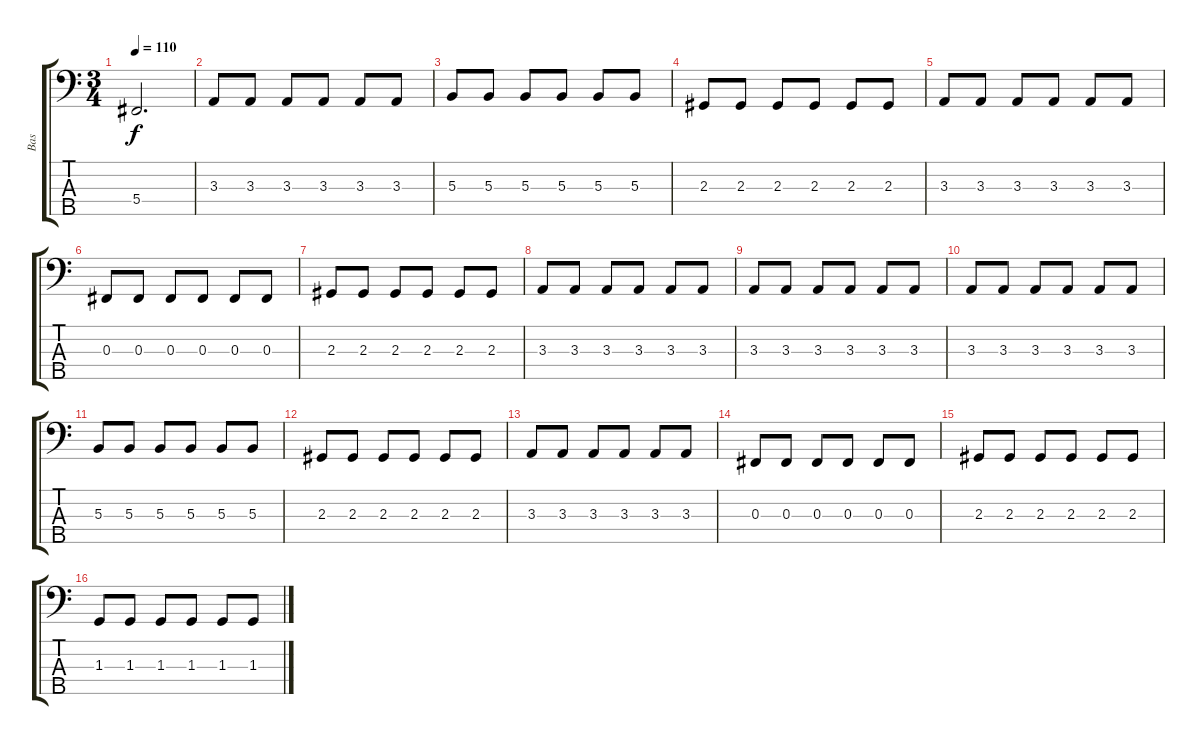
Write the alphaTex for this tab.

\track ("Bas" "Bas") {instrument electricbassfinger}
\staff {score tabs}
\tuning (E2 B1 Gb1 Db1 Ab0) {hide}
\ts (3 4)
\tempo 110
\clef f4
\ks c
5.4.2{d dy f} |
3.3.8 3.3.8 3.3.8 3.3.8 3.3.8 3.3.8 |
5.3.8 5.3.8 5.3.8 5.3.8 5.3.8 5.3.8 |
2.3.8 2.3.8 2.3.8 2.3.8 2.3.8 2.3.8 |
3.3.8 3.3.8 3.3.8 3.3.8 3.3.8 3.3.8 |
0.3.8 0.3.8 0.3.8 0.3.8 0.3.8 0.3.8 |
2.3.8 2.3.8 2.3.8 2.3.8 2.3.8 2.3.8 |
3.3.8 3.3.8 3.3.8 3.3.8 3.3.8 3.3.8 |
3.3.8 3.3.8 3.3.8 3.3.8 3.3.8 3.3.8 |
3.3.8 3.3.8 3.3.8 3.3.8 3.3.8 3.3.8 |
5.3.8 5.3.8 5.3.8 5.3.8 5.3.8 5.3.8 |
2.3.8 2.3.8 2.3.8 2.3.8 2.3.8 2.3.8 |
3.3.8 3.3.8 3.3.8 3.3.8 3.3.8 3.3.8 |
0.3.8 0.3.8 0.3.8 0.3.8 0.3.8 0.3.8 |
2.3.8 2.3.8 2.3.8 2.3.8 2.3.8 2.3.8 |
1.3.8 1.3.8 1.3.8 1.3.8 1.3.8 1.3.8
